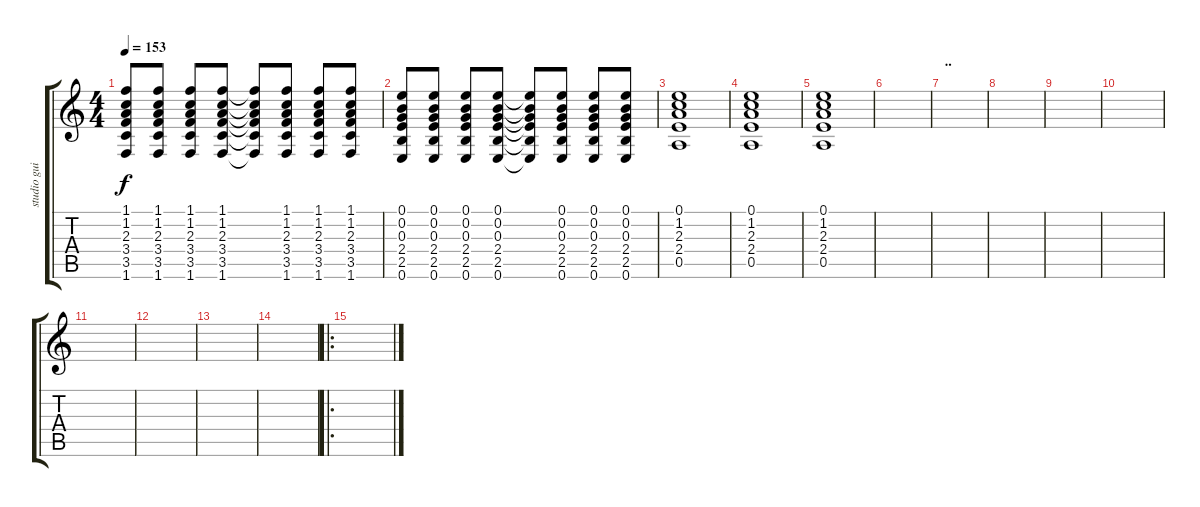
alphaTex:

\track ("studio guitar" "studio gui") {instrument acousticguitarsteel}
\staff {score tabs}
\tuning (E4 B3 G3 D3 A2 E2) {hide}
\ts (4 4)
\tempo 153
\clef g2
\ks c
(1.1 1.2 2.3 3.4 3.5 1.6).8{dy f} (1.1 1.2 2.3 3.4 3.5 1.6).8 (1.1 1.2 2.3 3.4 3.5 1.6).8 (1.1 1.2 2.3 3.4 3.5 1.6).8 (1.1{t} 1.2{t} 2.3{t} 3.4{t} 3.5{t} 1.6{t}).8 (1.1 1.2 2.3 3.4 3.5 1.6).8 (1.1 1.2 2.3 3.4 3.5 1.6).8 (1.1 1.2 2.3 3.4 3.5 1.6).8 |
(0.1 0.2 0.3 2.4 2.5 0.6).8 (0.1 0.2 0.3 2.4 2.5 0.6).8 (0.1 0.2 0.3 2.4 2.5 0.6).8 (0.1 0.2 0.3 2.4 2.5 0.6).8 (0.1{t} 0.2{t} 0.3{t} 2.4{t} 2.5{t} 0.6{t}).8 (0.1 0.2 0.3 2.4 2.5 0.6).8 (0.1 0.2 0.3 2.4 2.5 0.6).8 (0.1 0.2 0.3 2.4 2.5 0.6).8 |
(0.1 1.2 2.3 2.4 0.5).1 |
(0.1 1.2 2.3 2.4 0.5).1 |
(0.1 1.2 2.3 2.4 0.5).1 |
|
\section ("" "..")
|
|
|
|
\section ("" "")
|
|
|
|
\ro
\section ("" "")
